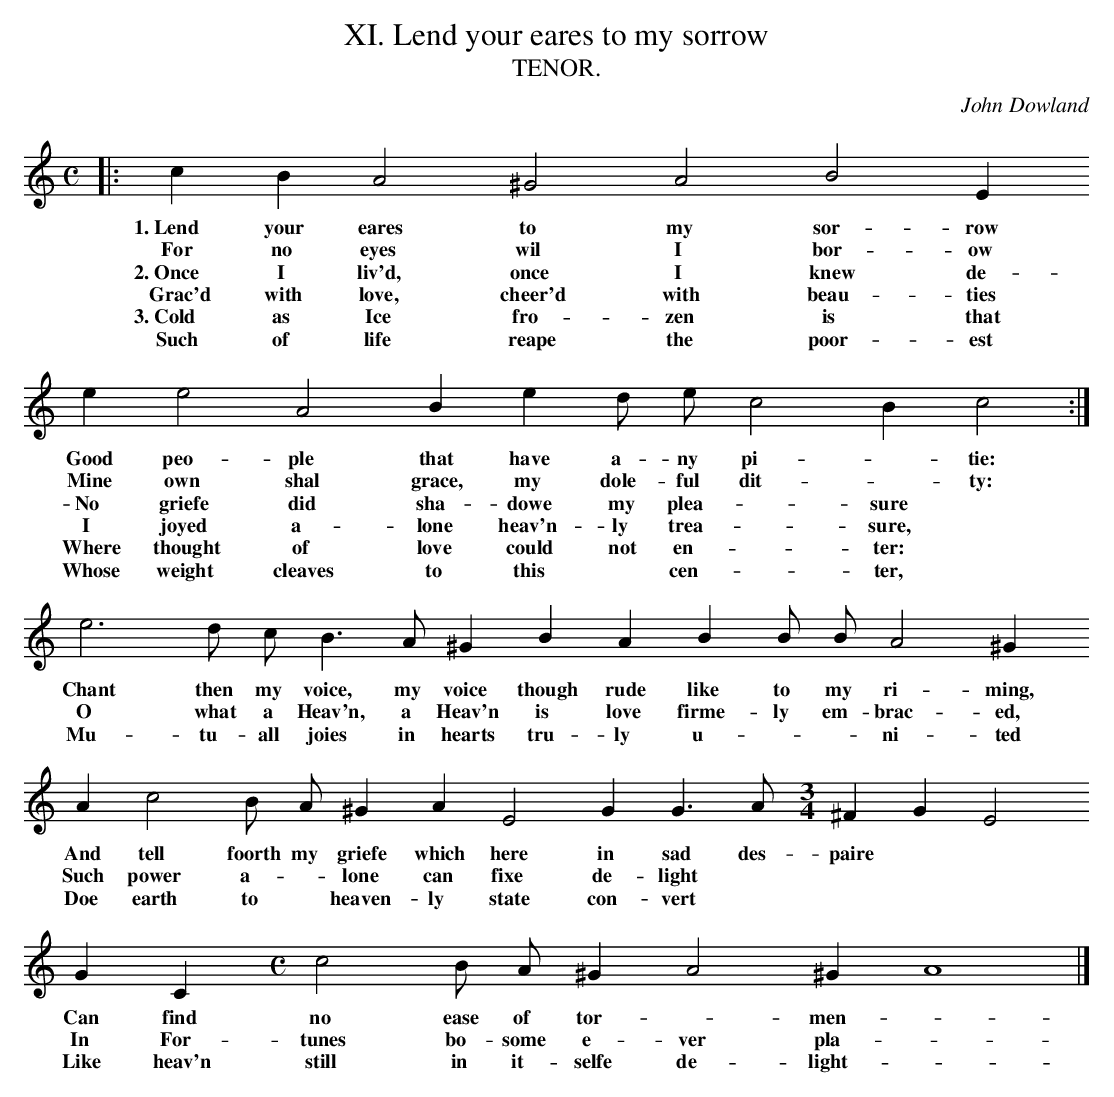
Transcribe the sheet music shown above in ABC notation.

X:1
T:XI. Lend your eares to my sorrow
T:TENOR.
C:John Dowland
M:C
L:1/4
K:A min -8va
|:c B A2 ^G2 A2 B2 E
w: 1.~Lend your eares to my sor- row
w: For no eyes wil I bor- ow
w: 2.~Once I liv'd, once I knew de- light,
w: Grac'd with love, cheer'd with beau- ties sight,
w: 3.~Cold as Ice fro- zen is that hart,
w: Such of life reape the poor- est part
e e2 A2 B e d/ e/ c2 B c2 :|
w: Good peo- ple that have a- ny pi- * tie:
w: Mine own shal grace, my dole- ful dit- * ty:
w: No griefe did sha- dowe  my plea- * sure
w: I joyed a- lone  heav'n- ly trea- * sure,
w: Where thought of love could not en- * ter:
w: Whose weight cleaves to this * cen- * ter,
e3 d/ c/ B > A ^G B A B B/ B/ A2 ^G
w: Chant then my voice, my voice though rude like to my ri- ming,
w: O what a Heav'n, a Heav'n is love firme- ly em- brac- ed,
w: Mu- tu- all joies in hearts tru- ly u- * * ni- ted
A c2 B/ A/ ^G A E2 G G > A [M:3/4] ^F G E2
w: And tell foorth my griefe which here in sad des- paire
w: Such power a- * lone can fixe de- light
w: Doe earth to * heaven- ly state con- vert
G C [M:C][L:1/4] c2 B/ A/ ^G A2 ^G A4 |]
w:  Can find no ease of tor- * men- * * ting.
w: In For- tunes bo- some e- ver pla- * * * * ced.
w: Like heav'n still in it- selfe de- light- * * * * ed.
